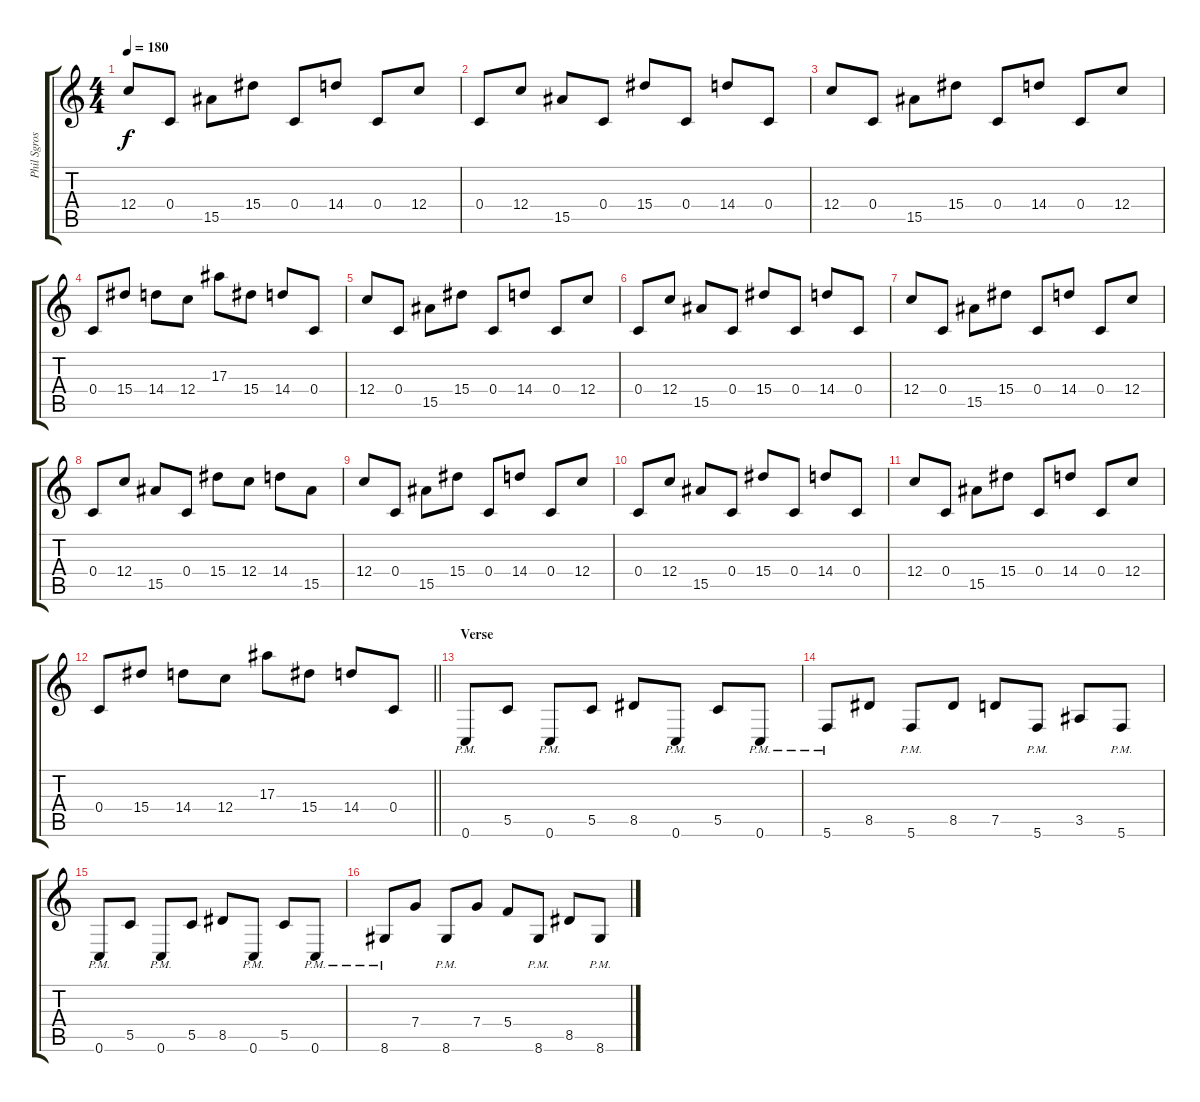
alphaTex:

\track ("Phil Sgrosso" "Phil Sgros") {instrument distortionguitar}
\staff {score tabs}
\tuning (D4 A3 F3 C3 G2 C2) {hide}
\ts (4 4)
\tempo 180
\clef g2
\ks c
12.4.8{dy f} 0.4.8 15.5.8 15.4.8 0.4.8 14.4.8 0.4.8 12.4.8 |
0.4.8 12.4.8 15.5.8 0.4.8 15.4.8 0.4.8 14.4.8 0.4.8 |
12.4.8 0.4.8 15.5.8 15.4.8 0.4.8 14.4.8 0.4.8 12.4.8 |
0.4.8 15.4.8 14.4.8 12.4.8 17.3.8 15.4.8 14.4.8 0.4.8 |
12.4.8 0.4.8 15.5.8 15.4.8 0.4.8 14.4.8 0.4.8 12.4.8 |
0.4.8 12.4.8 15.5.8 0.4.8 15.4.8 0.4.8 14.4.8 0.4.8 |
12.4.8 0.4.8 15.5.8 15.4.8 0.4.8 14.4.8 0.4.8 12.4.8 |
0.4.8 12.4.8 15.5.8 0.4.8 15.4.8 12.4.8 14.4.8 15.5.8 |
12.4.8 0.4.8 15.5.8 15.4.8 0.4.8 14.4.8 0.4.8 12.4.8 |
0.4.8 12.4.8 15.5.8 0.4.8 15.4.8 0.4.8 14.4.8 0.4.8 |
12.4.8 0.4.8 15.5.8 15.4.8 0.4.8 14.4.8 0.4.8 12.4.8 |
\barLineRight lightlight
0.4.8 15.4.8 14.4.8 12.4.8 17.3.8 15.4.8 14.4.8 0.4.8 |
\section ("" "Verse")
0.6{pm}.8 5.5.8 0.6{pm}.8 5.5.8 8.5.8 0.6{pm}.8 5.5.8 0.6{pm}.8 |
5.6{pm}.8 8.5.8 5.6{pm}.8 8.5.8 7.5.8 5.6{pm}.8 3.5.8 5.6{pm}.8 |
0.6{pm}.8 5.5.8 0.6{pm}.8 5.5.8 8.5.8 0.6{pm}.8 5.5.8 0.6{pm}.8 |
8.6{pm}.8 7.4.8 8.6{pm}.8 7.4.8 5.4.8 8.6{pm}.8 8.5.8 8.6{pm}.8
